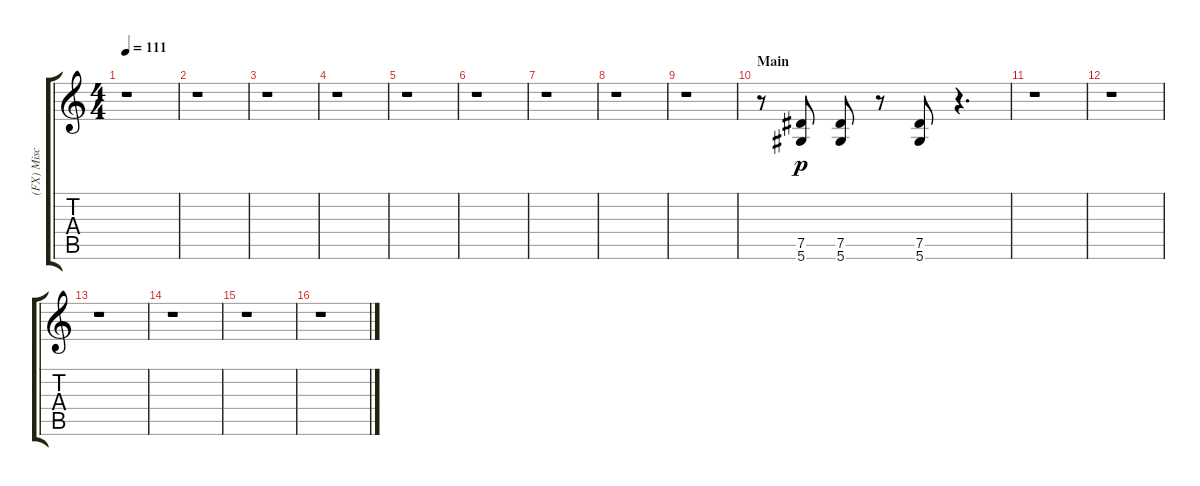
\track ("(FX) Misc" "(FX) Misc") {instrument distortionguitar}
\staff {score tabs}
\tuning (Eb4 Bb3 Gb3 Db3 Ab2 Eb2) {hide}
\ts (4 4)
\tempo 111
\clef g2
\ks c
r.1{dy p} |
r.1 |
r.1 |
r.1 |
r.1 |
r.1 |
r.1 |
r.1 |
r.1 |
\section ("" "Main")
r.8 (7.5 5.6).8 (7.5 5.6).8 r.8 (7.5 5.6).8 r.4{d} |
r.1 |
r.1 |
r.1 |
r.1 |
r.1 |
r.1
